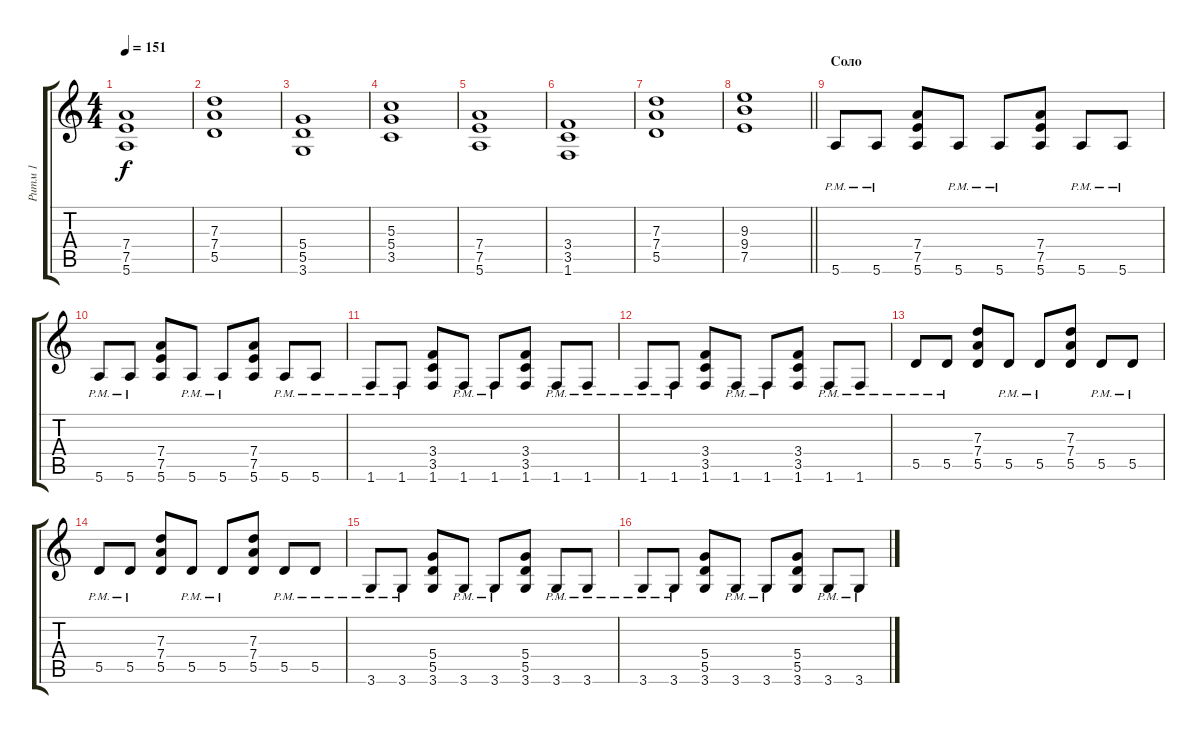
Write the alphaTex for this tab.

\track ("Ритм 1" "Ритм 1") {instrument distortionguitar}
\staff {score tabs}
\tuning (E4 B3 G3 D3 A2 E2) {hide}
\ts (4 4)
\tempo 151
\clef g2
\ks c
(7.4 7.5 5.6).1{dy f} |
(7.3 7.4 5.5).1 |
(5.4 5.5 3.6).1 |
(5.3 5.4 3.5).1 |
(7.4 7.5 5.6).1 |
(3.4 3.5 1.6).1 |
(7.3 7.4 5.5).1 |
\barLineRight lightlight
(9.3 9.4 7.5).1 |
\section ("" "Соло")
5.6{pm}.8 5.6{pm}.8 (7.4 7.5 5.6).8 5.6{pm}.8 5.6{pm}.8 (7.4 7.5 5.6).8 5.6{pm}.8 5.6{pm}.8 |
5.6{pm}.8 5.6{pm}.8 (7.4 7.5 5.6).8 5.6{pm}.8 5.6{pm}.8 (7.4 7.5 5.6).8 5.6{pm}.8 5.6{pm}.8 |
1.6{pm}.8 1.6{pm}.8 (3.4 3.5 1.6).8 1.6{pm}.8 1.6{pm}.8 (3.4 3.5 1.6).8 1.6{pm}.8 1.6{pm}.8 |
1.6{pm}.8 1.6{pm}.8 (3.4 3.5 1.6).8 1.6{pm}.8 1.6{pm}.8 (3.4 3.5 1.6).8 1.6{pm}.8 1.6{pm}.8 |
5.5{pm}.8 5.5{pm}.8 (7.3 7.4 5.5).8 5.5{pm}.8 5.5{pm}.8 (7.3 7.4 5.5).8 5.5{pm}.8 5.5{pm}.8 |
5.5{pm}.8 5.5{pm}.8 (7.3 7.4 5.5).8 5.5{pm}.8 5.5{pm}.8 (7.3 7.4 5.5).8 5.5{pm}.8 5.5{pm}.8 |
3.6{pm}.8 3.6{pm}.8 (5.4 5.5 3.6).8 3.6{pm}.8 3.6{pm}.8 (5.4 5.5 3.6).8 3.6{pm}.8 3.6{pm}.8 |
3.6{pm}.8 3.6{pm}.8 (5.4 5.5 3.6).8 3.6{pm}.8 3.6{pm}.8 (5.4 5.5 3.6).8 3.6{pm}.8 3.6{pm}.8
